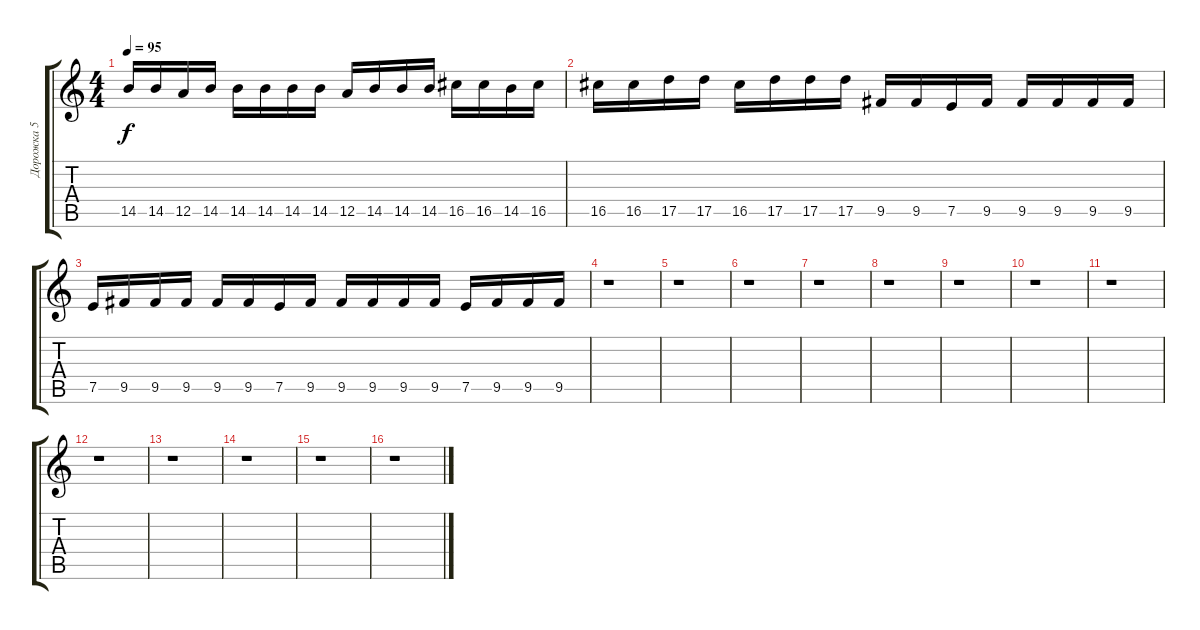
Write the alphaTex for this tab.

\track ("Дорожка 5" "Дорожка 5") {instrument electricguitarclean}
\staff {score tabs}
\tuning (E4 B3 G3 D3 A2 E2) {hide}
\ts (4 4)
\tempo 95
\clef g2
\ks c
14.5.16{dy f} 14.5.16 12.5.16 14.5.16 14.5.16 14.5.16 14.5.16 14.5.16 12.5.16 14.5.16 14.5.16 14.5.16 16.5.16 16.5.16 14.5.16 16.5.16 |
16.5.16 16.5.16 17.5.16 17.5.16 16.5.16 17.5.16 17.5.16 17.5.16 9.5.16 9.5.16 7.5.16 9.5.16 9.5.16 9.5.16 9.5.16 9.5.16 |
7.5.16 9.5.16 9.5.16 9.5.16 9.5.16 9.5.16 7.5.16 9.5.16 9.5.16 9.5.16 9.5.16 9.5.16 7.5.16 9.5.16 9.5.16 9.5.16 |
r.1 |
r.1 |
r.1 |
r.1 |
r.1 |
r.1 |
r.1 |
r.1 |
r.1 |
r.1 |
r.1 |
r.1 |
r.1
